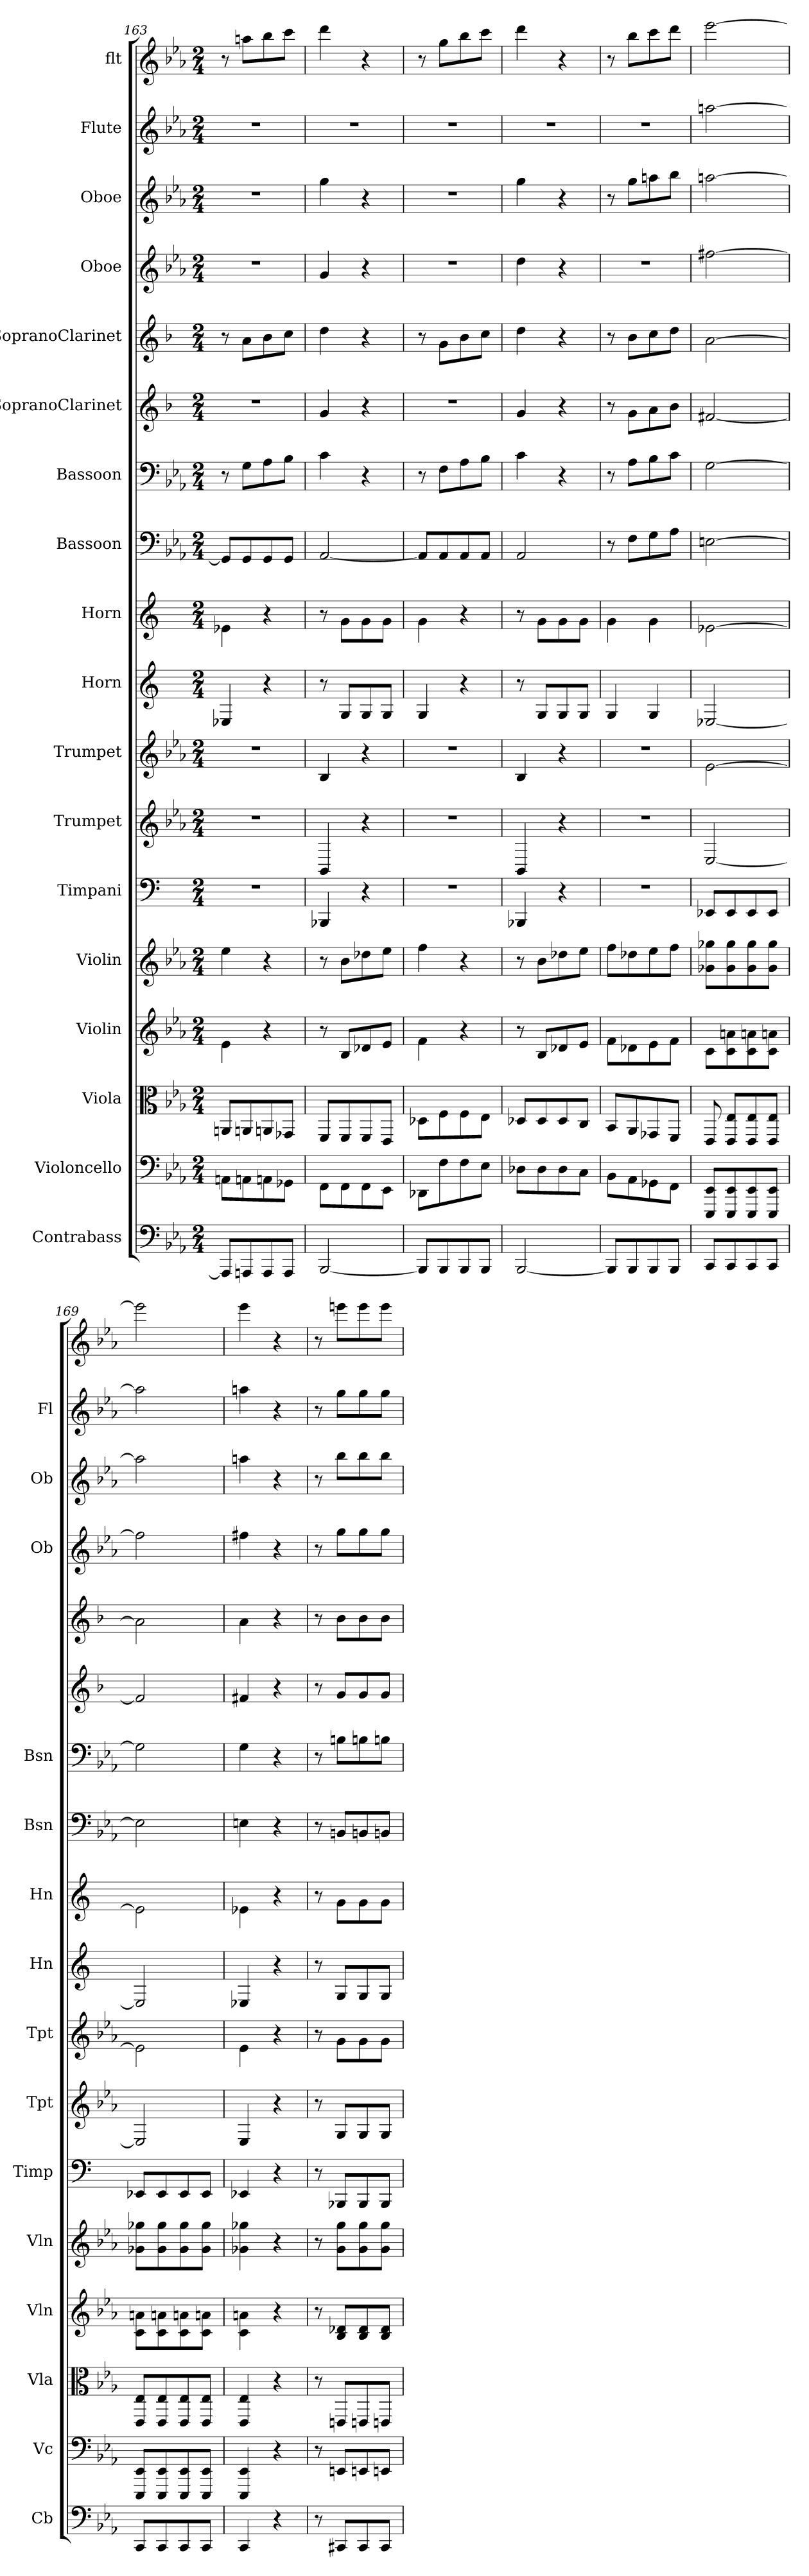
**kern	**kern	**kern	**kern	**kern	**kern	**kern	**kern	**kern	**kern	**kern	**kern	**kern	**kern	**kern	**kern	**kern	**kern
*part18	*part17	*part16	*part15	*part14	*part13	*part12	*part11	*part10	*part9	*part8	*part7	*part6	*part5	*part4	*part3	*part2	*part1
*staff18	*staff17	*staff16	*staff15	*staff14	*staff13	*staff12	*staff11	*staff10	*staff9	*staff8	*staff7	*staff6	*staff5	*staff4	*staff3	*staff2	*staff1
*I"Contrabass	*I"Violoncello	*I"Viola	*I"Violin	*I"Violin	*I"Timpani	*I"Trumpet	*I"Trumpet	*I"Horn	*I"Horn	*I"Bassoon	*I"Bassoon	*I"SopranoClarinet	*I"SopranoClarinet	*I"Oboe	*I"Oboe	*I"Flute	*I"flt
*I'Cb	*I'Vc	*I'Vla	*I'Vln	*I'Vln	*I'Timp	*I'Tpt	*I'Tpt	*I'Hn	*I'Hn	*I'Bsn	*I'Bsn	*	*	*I'Ob	*I'Ob	*I'Fl	*
*clefF4	*clefF4	*clefC3	*clefG2	*clefG2	*clefF4	*clefG2	*clefG2	*clefG2	*clefG2	*clefF4	*clefF4	*clefG2	*clefG2	*clefG2	*clefG2	*clefG2	*clefG2
*k[b-e-a-]	*k[b-e-a-]	*k[b-e-a-]	*k[b-e-a-]	*k[b-e-a-]	*k[]	*k[b-e-a-]	*k[b-e-a-]	*k[]	*k[]	*k[b-e-a-]	*k[b-e-a-]	*k[b-]	*k[b-]	*k[b-e-a-]	*k[b-e-a-]	*k[b-e-a-]	*k[b-e-a-]
*c:	*c:	*c:	*c:	*c:	*	*c:	*c:	*	*	*c:	*c:	*	*	*c:	*c:	*c:	*c:
*M2/4	*M2/4	*M2/4	*M2/4	*M2/4	*M2/4	*M2/4	*M2/4	*M2/4	*M2/4	*M2/4	*M2/4	*M2/4	*M2/4	*M2/4	*M2/4	*M2/4	*M2/4
=163	=163	=163	=163	=163	=163	=163	=163	=163	=163	=163	=163	=163	=163	=163	=163	=163	=163
8AAA/L]	8AAn\L	8AAn/L	4e-\	4ee-\	2r	2r	2r	4E-X/	4e-X\	8GG/L]	8r	2r	8r	2r	2r	2r	8r
8AAAn/	8AAn\	8AAn/	.	.	.	.	.	.	.	8GG/	8G\L	.	8a\L	.	.	.	8aan\L
8AAA/	8AAn\	8AAn/	4r	4r	.	.	.	4r	4r	8GG/	8A-\	.	8b-\	.	.	.	8bb-\
8AAA/J	8GG-X\J	8GG-X/J	.	.	.	.	.	.	.	8GG/J	8B-\J	.	8cc\J	.	.	.	8ccc\J
=164	=164	=164	=164	=164	=164	=164	=164	=164	=164	=164	=164	=164	=164	=164	=164	=164	=164
[2BBB-/	8FF\L	8FF/L	8r	8r	4BBB-X/	4BB-/	4B-/	8r	8r	[2AA-/	4c\	4g/	4dd\	4g/	4gg\	2r	4ddd\
.	8FF\	8FF/	8B-/L	8b-\L	.	.	.	8G/L	8g\L	.	.	.	.	.	.	.	.
.	8FF\	8FF/	8d-X/	8dd-X\	4r	4r	4r	8G/	8g\	.	4r	4r	4r	4r	4r	.	4r
.	8EE-\J	8EE-/J	8e-/J	8ee-\J	.	.	.	8G/J	8g\J	.	.	.	.	.	.	.	.
=165	=165	=165	=165	=165	=165	=165	=165	=165	=165	=165	=165	=165	=165	=165	=165	=165	=165
8BBB-/L]	8DD-X\L	8D-X\L	4f\	4ff\	2r	2r	2r	4G/	4g\	8AA-/L]	8r	2r	8r	2r	2r	2r	8r
8BBB-/	8F\	8F\	.	.	.	.	.	.	.	8AA-/	8F\L	.	8g\L	.	.	.	8gg\L
8BBB-/	8F\	8F\	4r	4r	.	.	.	4r	4r	8AA-/	8A-\	.	8b-\	.	.	.	8bb-\
8BBB-/J	8E-\J	8E-\J	.	.	.	.	.	.	.	8AA-/J	8B-\J	.	8cc\J	.	.	.	8ccc\J
=166	=166	=166	=166	=166	=166	=166	=166	=166	=166	=166	=166	=166	=166	=166	=166	=166	=166
[2BBB-/	8D-X\L	8D-X/L	8r	8r	4BBB-X/	4BB-/	4B-/	8r	8r	2AA-/	4c\	4g/	4dd\	4dd\	4gg\	2r	4ddd\
.	8D-\	8D-/	8B-/L	8b-\L	.	.	.	8G/L	8g\L	.	.	.	.	.	.	.	.
.	8D-\	8D-/	8d-X/	8dd-X\	4r	4r	4r	8G/	8g\	.	4r	4r	4r	4r	4r	.	4r
.	8C\J	8C/J	8e-/J	8ee-\J	.	.	.	8G/J	8g\J	.	.	.	.	.	.	.	.
=167	=167	=167	=167	=167	=167	=167	=167	=167	=167	=167	=167	=167	=167	=167	=167	=167	=167
8BBB-/L]	8BB-\L	8BB-/L	8f\L	8ff\L	2r	2r	2r	4G/	4g\	8r	8r	8r	8r	2r	8r	2r	8r
8BBB-/	8AA-\	8AA-/	8d-X\	8dd-X\	.	.	.	.	.	8F\L	8A-\L	8g\L	8b-\L	.	8gg\L	.	8bb-\L
8BBB-/	8GG-X\	8GG-X/	8e-\	8ee-\	.	.	.	4G/	4g\	8G\	8B-\	8a\	8cc\	.	8aan\	.	8ccc\
8BBB-/J	8FF\J	8FF/J	8f\J	8ff\J	.	.	.	.	.	8A-\J	8c\J	8b-\J	8dd\J	.	8bb-\J	.	8ddd\J
=168	=168	=168	=168	=168	=168	=168	=168	=168	=168	=168	=168	=168	=168	=168	=168	=168	=168
8CC/L	8EEE-/ 8EE-/L	8EE-/	8c\L	8g-X\ 8gg-X\L	8EE-X/L	[2E-/	[2e-\	[2E-X/	[2e-X\	[2En\	[2G\	[2f#X/	[2a\	[2ff#X\	[2aan\	[2aan\	[2eee-\
8CC/	8EEE-/ 8EE-/	8EE-/ 8E-/L	8c\ 8an\	8g-\ 8gg-\	8EE-/	.	.	.	.	.	.	.	.	.	.	.	.
8CC/	8EEE-/ 8EE-/	8EE-/ 8E-/	8c\ 8an\	8g-\ 8gg-\	8EE-/	.	.	.	.	.	.	.	.	.	.	.	.
8CC/J	8EEE-/ 8EE-/J	8EE-/ 8E-/J	8c\ 8an\J	8g-\ 8gg-\J	8EE-/J	.	.	.	.	.	.	.	.	.	.	.	.
=169	=169	=169	=169	=169	=169	=169	=169	=169	=169	=169	=169	=169	=169	=169	=169	=169	=169
8CC/L	8EEE-/ 8EE-/L	8EE-/ 8E-/L	8c\ 8an\L	8g-X\ 8gg-X\L	8EE-X/L	2E-/]	2e-\]	2E-/]	2e-\]	2En\]	2G\]	2f#/]	2a\]	2ff#\]	2aa\]	2aa\]	2eee-\]
8CC/	8EEE-/ 8EE-/	8EE-/ 8E-/	8c\ 8an\	8g-\ 8gg-\	8EE-/	.	.	.	.	.	.	.	.	.	.	.	.
8CC/	8EEE-/ 8EE-/	8EE-/ 8E-/	8c\ 8an\	8g-\ 8gg-\	8EE-/	.	.	.	.	.	.	.	.	.	.	.	.
8CC/J	8EEE-/ 8EE-/J	8EE-/ 8E-/J	8c\ 8an\J	8g-\ 8gg-\J	8EE-/J	.	.	.	.	.	.	.	.	.	.	.	.
=170	=170	=170	=170	=170	=170	=170	=170	=170	=170	=170	=170	=170	=170	=170	=170	=170	=170
4CC/	4EEE-/ 4EE-/	4EE-/ 4E-/	4c\ 4an\	4g-X\ 4gg-X\	4EE-X/	4E-/	4e-\	4E-X/	4e-X\	4En\	4G\	4f#X/	4a\	4ff#X\	4aan\	4aan\	4eee-\
4r	4r	4r	4r	4r	4r	4r	4r	4r	4r	4r	4r	4r	4r	4r	4r	4r	4r
=171	=171	=171	=171	=171	=171	=171	=171	=171	=171	=171	=171	=171	=171	=171	=171	=171	=171
8r	8r	8r	8r	8r	8r	8r	8r	8r	8r	8r	8r	8r	8r	8r	8r	8r	8r
8CC#X/L	8EEn/L	8EEn/L	8B-/ 8d-X/L	8g\ 8gg\L	8BBB-X/L	8G/L	8g\L	8G/L	8g\L	8BBn/L	8Bn\L	8g/L	8b-\L	8gg\L	8bb-\L	8gg\L	8eeen\L
8CC#/	8EEn/	8EEn/	8B-/ 8d-/	8g\ 8gg\	8BBB-/	8G/	8g\	8G/	8g\	8BBn/	8Bn\	8g/	8b-\	8gg\	8bb-\	8gg\	8eee\
8CC#/J	8EEn/J	8EEn/J	8B-/ 8d-/J	8g\ 8gg\J	8BBB-/J	8G/J	8g\J	8G/J	8g\J	8BBn/J	8Bn\J	8g/J	8b-\J	8gg\J	8bb-\J	8gg\J	8eee\J
=	=	=	=	=	=	=	=	=	=	=	=	=	=	=	=	=	=
*-	*-	*-	*-	*-	*-	*-	*-	*-	*-	*-	*-	*-	*-	*-	*-	*-	*-
